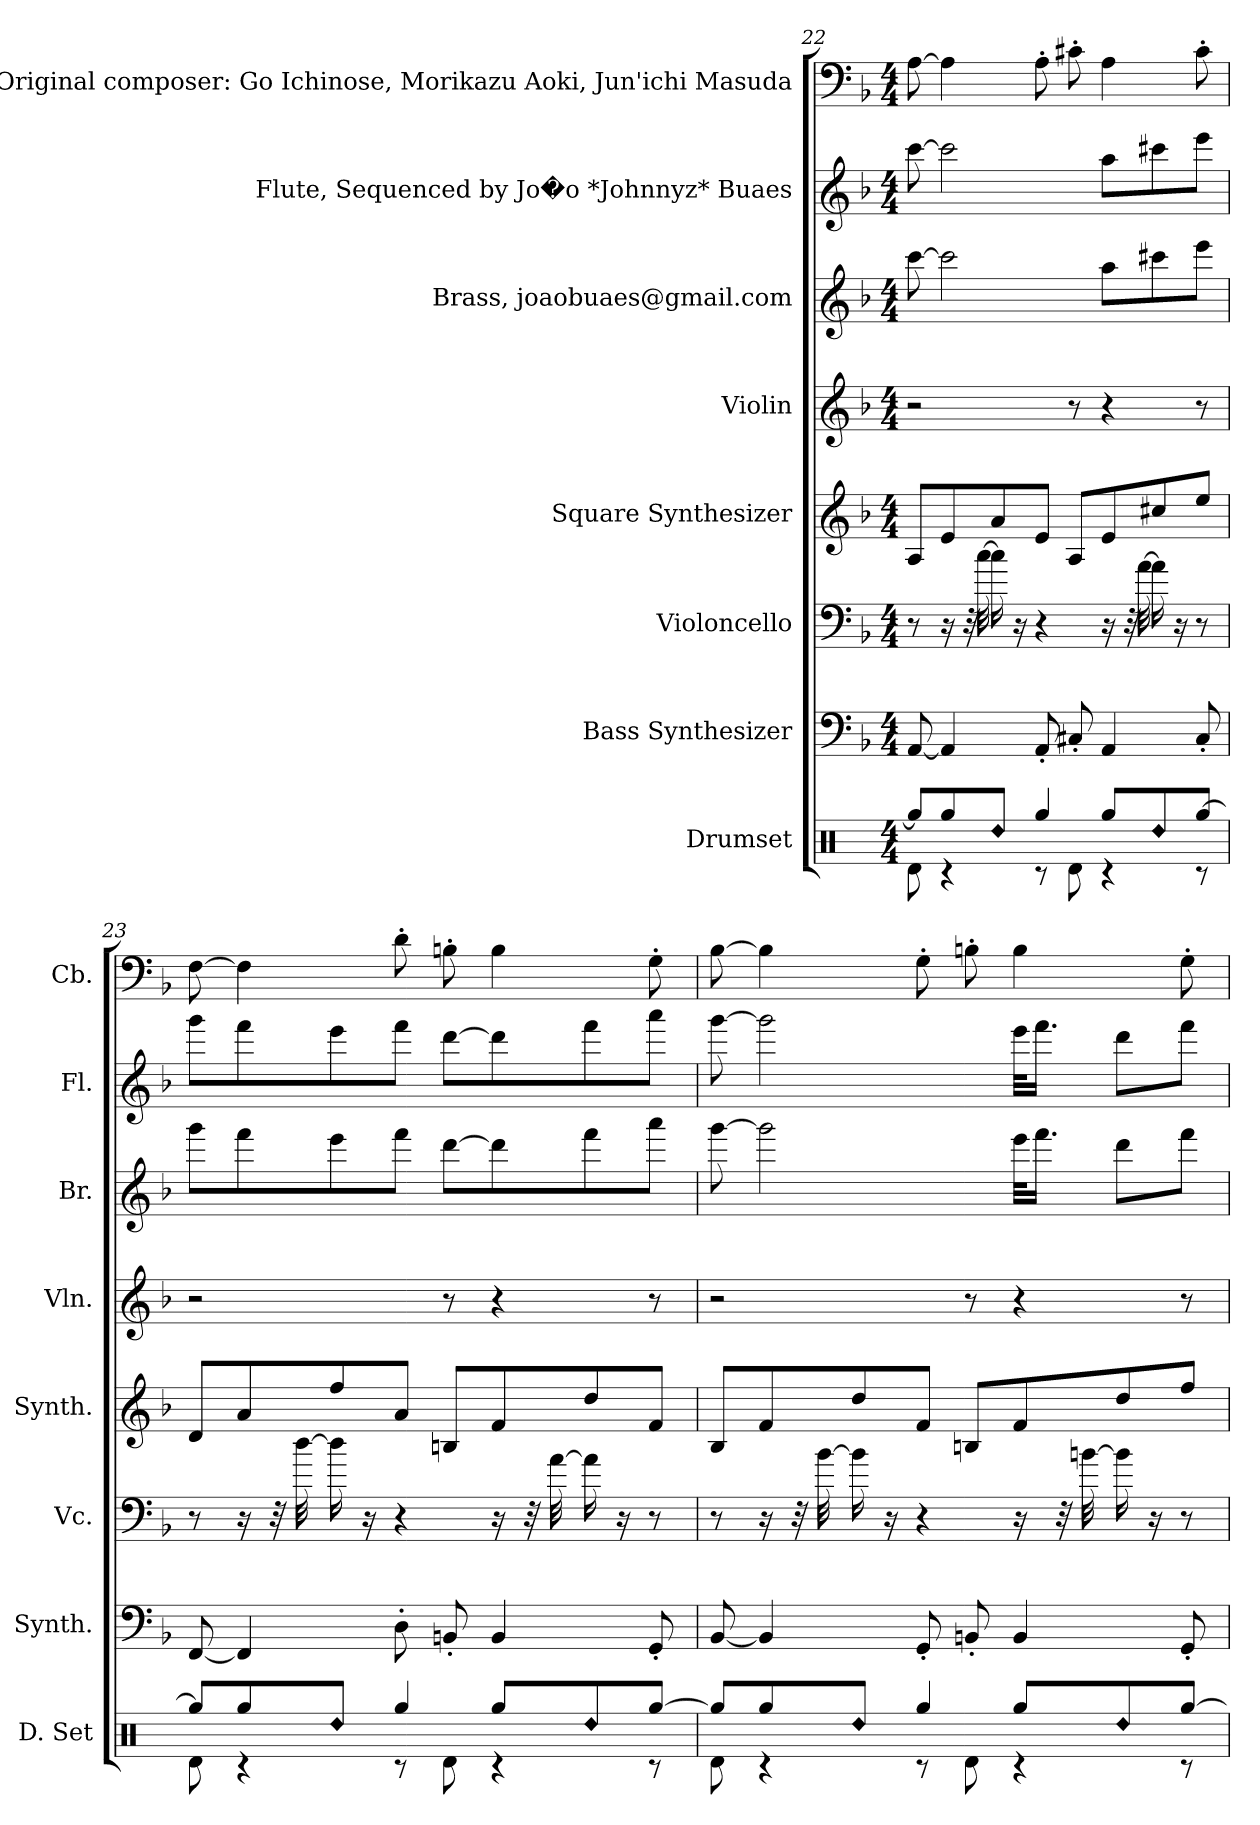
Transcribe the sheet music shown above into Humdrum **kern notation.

**kern	**kern	**kern	**kern	**kern	**kern	**kern	**kern
*part8	*part7	*part6	*part5	*part4	*part3	*part2	*part1
*staff8	*staff7	*staff6	*staff5	*staff4	*staff3	*staff2	*staff1
*I"Drumset	*I"Bass Synthesizer	*I"Violoncello	*I"Square Synthesizer	*I"Violin	*I"Brass, joaobuaes@gmail.com	*I"Flute, Sequenced by Jo�o *Johnnyz* Buaes	*I"Contrabass, Original composer: Go Ichinose, Morikazu Aoki, Jun'ichi Masuda
*I'D. Set	*I'Synth.	*I'Vc.	*I'Synth.	*I'Vln.	*I'Br.	*I'Fl.	*I'Cb.
*clefX	*clefF4	*clefF4	*clefG2	*clefG2	*clefG2	*clefG2	*clefF4
*	*	*	*	*	*	*	*ITrd7c12
*k[]	*k[b-]	*k[b-]	*k[b-]	*k[b-]	*k[b-]	*k[b-]	*k[b-]
*M4/4	*M4/4	*M4/4	*M4/4	*M4/4	*M4/4	*M4/4	*M4/4
=22	=22	=22	=22	=22	=22	=22	=22
*^	*	*	*	*	*	*	*
8Rgg/L]	8Rd\	[8AA/	8r	8A/L	2r	[8ccc\	[8ccc\	[8AA\
8Rgg/	4r	4AA/]	16r	8e/	.	2ccc\]	2ccc\]	4AA\]
.	.	.	32r	.	.	.	.	.
.	.	.	[32cc\	.	.	.	.	.
!LO:N:head=diamond	!	!	!	!	!	!	!	!
8Rdd/J	.	.	16cc\]	8a/	.	.	.	.
.	.	.	16r	.	.	.	.	.
4Rgg/	8r	8AA'/	4r	8e/J	.	.	.	8AA'\
.	8Rd\	8C#X'/	.	8A/L	8r	.	.	8C#X'\
8Rgg/L	4r	4AA/	16r	8e/	4r	8aa\L	8aa\L	4AA\
.	.	.	32r	.	.	.	.	.
.	.	.	[32a\	.	.	.	.	.
!LO:N:head=diamond	!	!	!	!	!	!	!	!
8Rdd/	.	.	16a\]	8cc#X/	.	8ccc#X\	8ccc#X\	.
.	.	.	16r	.	.	.	.	.
[8Rgg/J	8r	8C#'/	8r	8ee/J	8r	8eee\J	8eee\J	8C#'\
!!LO:PB:g=z
=23	=23	=23	=23	=23	=23	=23	=23	=23
8Rgg/L]	8Rd\	[8FF/	8r	8d/L	2r	8ggg\L	8ggg\L	[8FF\
8Rgg/	4r	4FF/]	16r	8a/	.	8fff\	8fff\	4FF\]
.	.	.	32r	.	.	.	.	.
.	.	.	[32dd\	.	.	.	.	.
!LO:N:head=diamond	!	!	!	!	!	!	!	!
8Rdd/J	.	.	16dd\]	8ff/	.	8eee\	8eee\	.
.	.	.	16r	.	.	.	.	.
4Rgg/	8r	8D'\	4r	8a/J	.	8fff\J	8fff\J	8D'\
.	8Rd\	8BBn'/	.	8Bn/L	8r	[8ddd\L	[8ddd\L	8BBn'\
8Rgg/L	4r	4BB/	16r	8f/	4r	8ddd\]	8ddd\]	4BB\
.	.	.	32r	.	.	.	.	.
.	.	.	[32a\	.	.	.	.	.
!LO:N:head=diamond	!	!	!	!	!	!	!	!
8Rdd/	.	.	16a\]	8dd/	.	8fff\	8fff\	.
.	.	.	16r	.	.	.	.	.
[8Rgg/J	8r	8GG'/	8r	8f/J	8r	8aaa\J	8aaa\J	8GG'\
=24	=24	=24	=24	=24	=24	=24	=24	=24
8Rgg/L]	8Rd\	[8BB-/	8r	8B-/L	2r	[8ggg\	[8ggg\	[8BB-\
8Rgg/	4r	4BB-/]	16r	8f/	.	2ggg\]	2ggg\]	4BB-\]
.	.	.	32r	.	.	.	.	.
.	.	.	[32b-\	.	.	.	.	.
!LO:N:head=diamond	!	!	!	!	!	!	!	!
8Rdd/J	.	.	16b-\]	8dd/	.	.	.	.
.	.	.	16r	.	.	.	.	.
4Rgg/	8r	8GG'/	4r	8f/J	.	.	.	8GG'\
.	8Rd\	8BBn'/	.	8Bn/L	8r	.	.	8BBn'\
8Rgg/L	4r	4BB/	16r	8f/	4r	32eee\KLL	32eee\KLL	4BB\
.	.	.	.	.	.	16.fff\JJ	16.fff\JJ	.
.	.	.	32r	.	.	.	.	.
.	.	.	[32bn\	.	.	.	.	.
!LO:N:head=diamond	!	!	!	!	!	!	!	!
8Rdd/	.	.	16b\]	8dd/	.	8ddd\L	8ddd\L	.
.	.	.	16r	.	.	.	.	.
[8Rgg/J	8r	8GG'/	8r	8ff/J	8r	8fff\J	8fff\J	8GG'\
*v	*v	*	*	*	*	*	*	*
=	=	=	=	=	=	=	=
*-	*-	*-	*-	*-	*-	*-	*-
